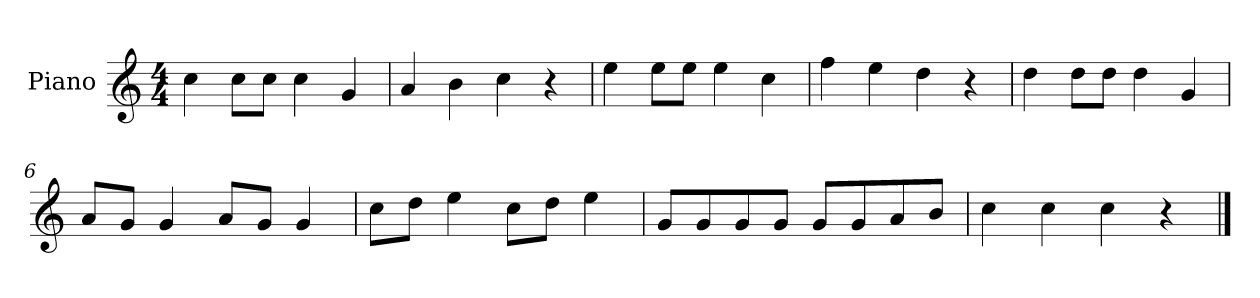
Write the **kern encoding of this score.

**kern
*part1
*staff1
*I"Piano
*I'P-no
*clefG2
*k[]
*M4/4
*MM90
=1
4cc\
8cc\L
8cc\J
4cc\
4g/
=2
4a/
4b\
4cc\
4r
=3
4ee\
8ee\L
8ee\J
4ee\
4cc\
=4
4ff\
4ee\
4dd\
4r
=5
4dd\
8dd\L
8dd\J
4dd\
4g/
=6
8a/L
8g/J
4g/
8a/L
8g/J
4g/
=7
8cc\L
8dd\J
4ee\
8cc\L
8dd\J
4ee\
!!LO:LB:g=z
=8
8g/L
8g/
8g/
8g/J
8g/L
8g/
8a/
8b/J
=9
4cc\
4cc\
4cc\
4r
==
*-
